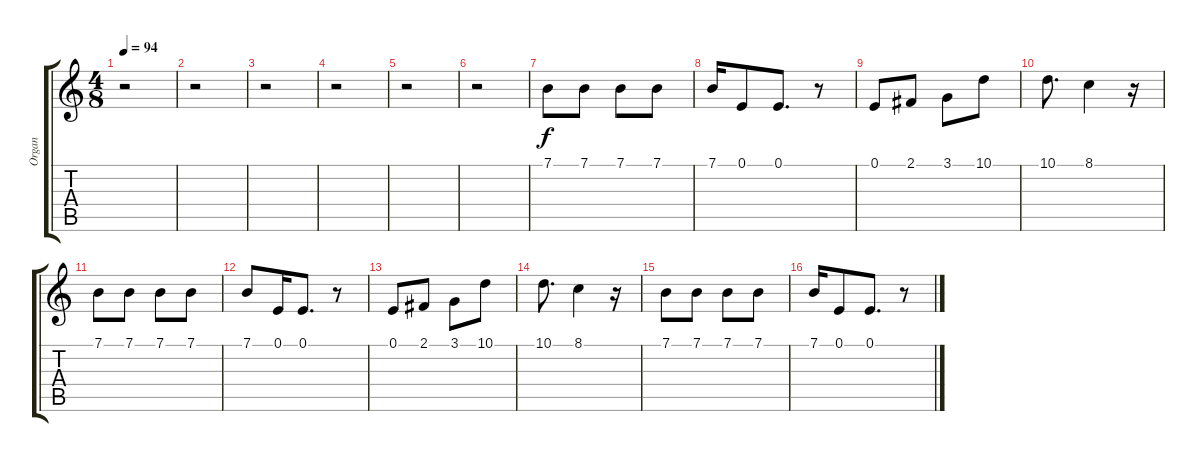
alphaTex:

\track ("Organ" "Organ") {instrument lead2sawtooth}
\staff {score tabs}
\tuning (E4 B3 G3 D3 A2 E2) {hide}
\ts (4 8)
\tempo 94
\clef g2
\ks c
r.2{dy f} |
r.2 |
r.2 |
r.2 |
r.2 |
r.2 |
7.1.8 7.1.8 7.1.8 7.1.8 |
7.1.16 0.1.8 0.1.8{d} r.8 |
0.1.8 2.1.8 3.1.8 10.1.8 |
10.1.8{d} 8.1.4 r.16 |
7.1.8 7.1.8 7.1.8 7.1.8 |
7.1.8 0.1.16 0.1.8{d} r.8 |
0.1.8 2.1.8 3.1.8 10.1.8 |
10.1.8{d} 8.1.4 r.16 |
7.1.8 7.1.8 7.1.8 7.1.8 |
7.1.16 0.1.8 0.1.8{d} r.8
